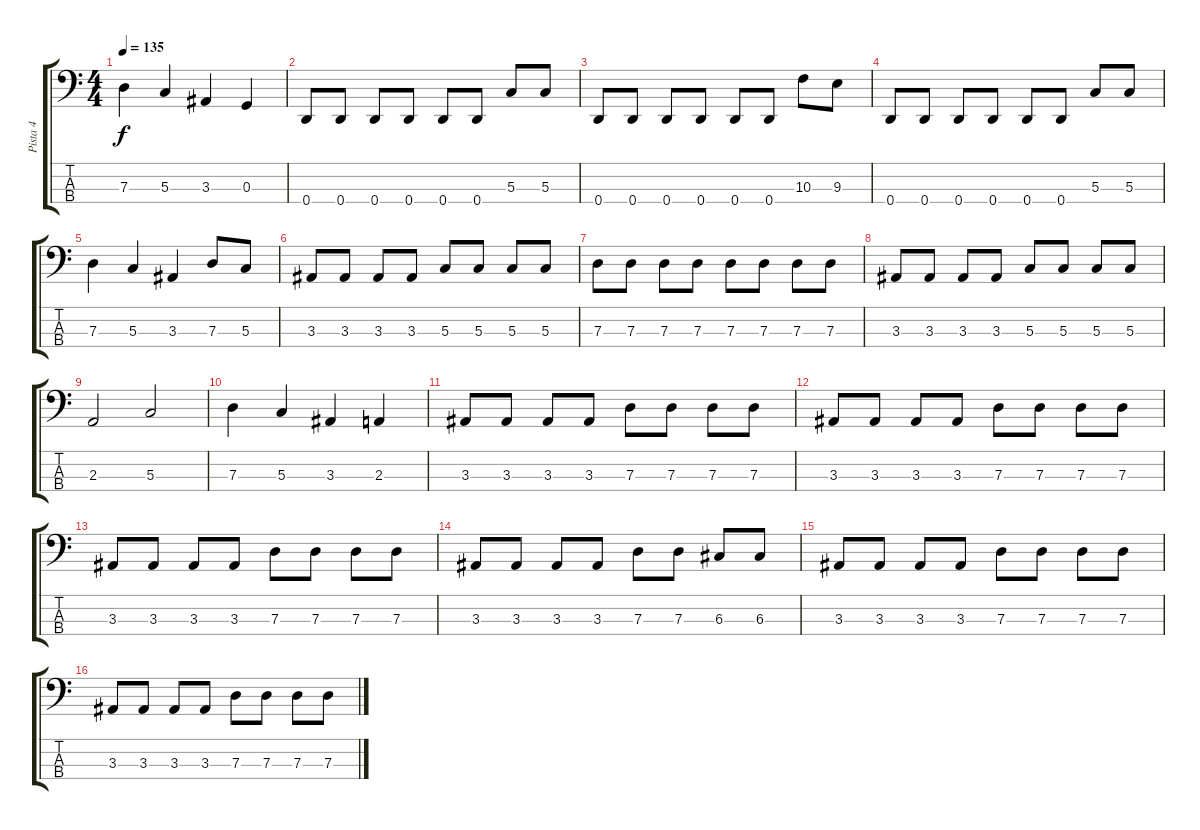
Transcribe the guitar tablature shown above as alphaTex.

\track ("Pista 4" "Pista 4") {instrument electricbassfinger}
\staff {score tabs}
\tuning (F2 C2 G1 D1) {hide}
\ts (4 4)
\tempo 135
\clef f4
\ks c
7.3.4{dy f} 5.3.4 3.3.4 0.3.4 |
0.4.8 0.4.8 0.4.8 0.4.8 0.4.8 0.4.8 5.3.8 5.3.8 |
0.4.8 0.4.8 0.4.8 0.4.8 0.4.8 0.4.8 10.3.8 9.3.8 |
0.4.8 0.4.8 0.4.8 0.4.8 0.4.8 0.4.8 5.3.8 5.3.8 |
7.3.4 5.3.4 3.3.4 7.3.8 5.3.8 |
3.3.8 3.3.8 3.3.8 3.3.8 5.3.8 5.3.8 5.3.8 5.3.8 |
7.3.8 7.3.8 7.3.8 7.3.8 7.3.8 7.3.8 7.3.8 7.3.8 |
3.3.8 3.3.8 3.3.8 3.3.8 5.3.8 5.3.8 5.3.8 5.3.8 |
2.3.2 5.3.2 |
7.3.4 5.3.4 3.3.4 2.3.4 |
3.3.8 3.3.8 3.3.8 3.3.8 7.3.8 7.3.8 7.3.8 7.3.8 |
3.3.8 3.3.8 3.3.8 3.3.8 7.3.8 7.3.8 7.3.8 7.3.8 |
3.3.8 3.3.8 3.3.8 3.3.8 7.3.8 7.3.8 7.3.8 7.3.8 |
3.3.8 3.3.8 3.3.8 3.3.8 7.3.8 7.3.8 6.3.8 6.3.8 |
3.3.8 3.3.8 3.3.8 3.3.8 7.3.8 7.3.8 7.3.8 7.3.8 |
3.3.8 3.3.8 3.3.8 3.3.8 7.3.8 7.3.8 7.3.8 7.3.8
